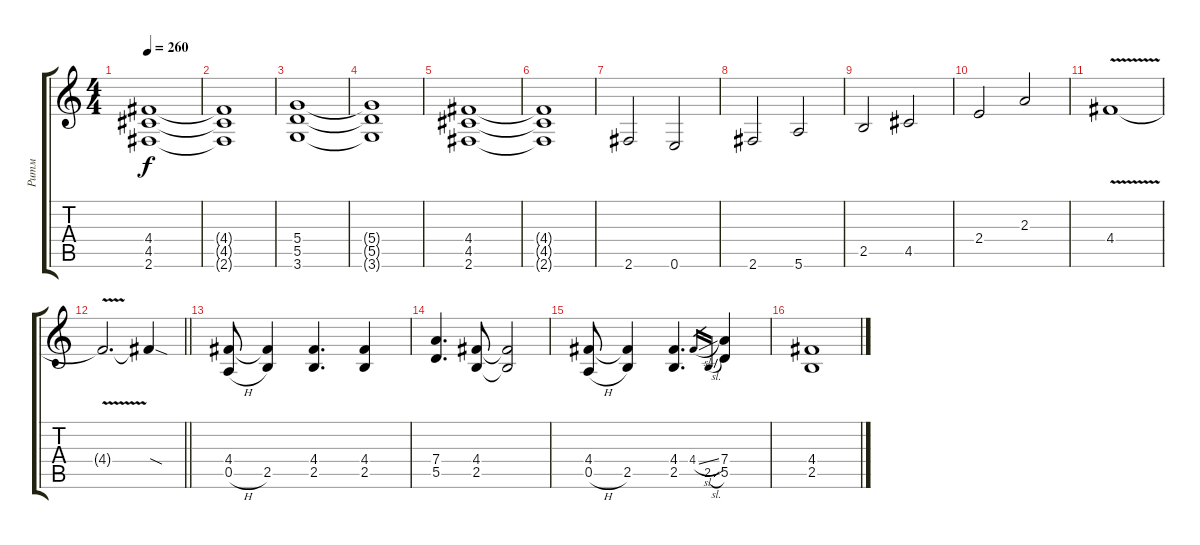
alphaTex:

\track ("Ритм" "Ритм") {instrument distortionguitar}
\staff {score tabs}
\tuning (E4 B3 G3 D3 A2 E2) {hide}
\ts (4 4)
\tempo 260
\clef g2
\ks c
(4.4 4.5 2.6).1{dy f} |
(4.4{t} 4.5{t} 2.6{t}).1 |
(5.4 5.5 3.6).1 |
(5.4{t} 5.5{t} 3.6{t}).1 |
(4.4 4.5 2.6).1 |
(4.4{t} 4.5{t} 2.6{t}).1 |
2.6.2 0.6.2 |
2.6.2 5.6.2 |
2.5.2 4.5.2 |
2.4.2 2.3.2 |
4.4{v}.1 |
\barLineRight lightlight
4.4{t}.2{d} 4.4{sod t}.4 |
(4.4 0.5{h}).8 (4.4{t} 2.5).4 (4.4 2.5).4{d} (4.4 2.5).4 |
(7.4 5.5).4{d} (4.4 2.5).8 (4.4{t} 2.5{t}).2 |
(4.4 0.5{h}).8 (4.4{t} 2.5).4 (4.4 2.5).4{d} 4.4{sl}.16{gr} 2.5{sl}.16{gr} (7.4 5.5).4 |
(4.4 2.5).1
